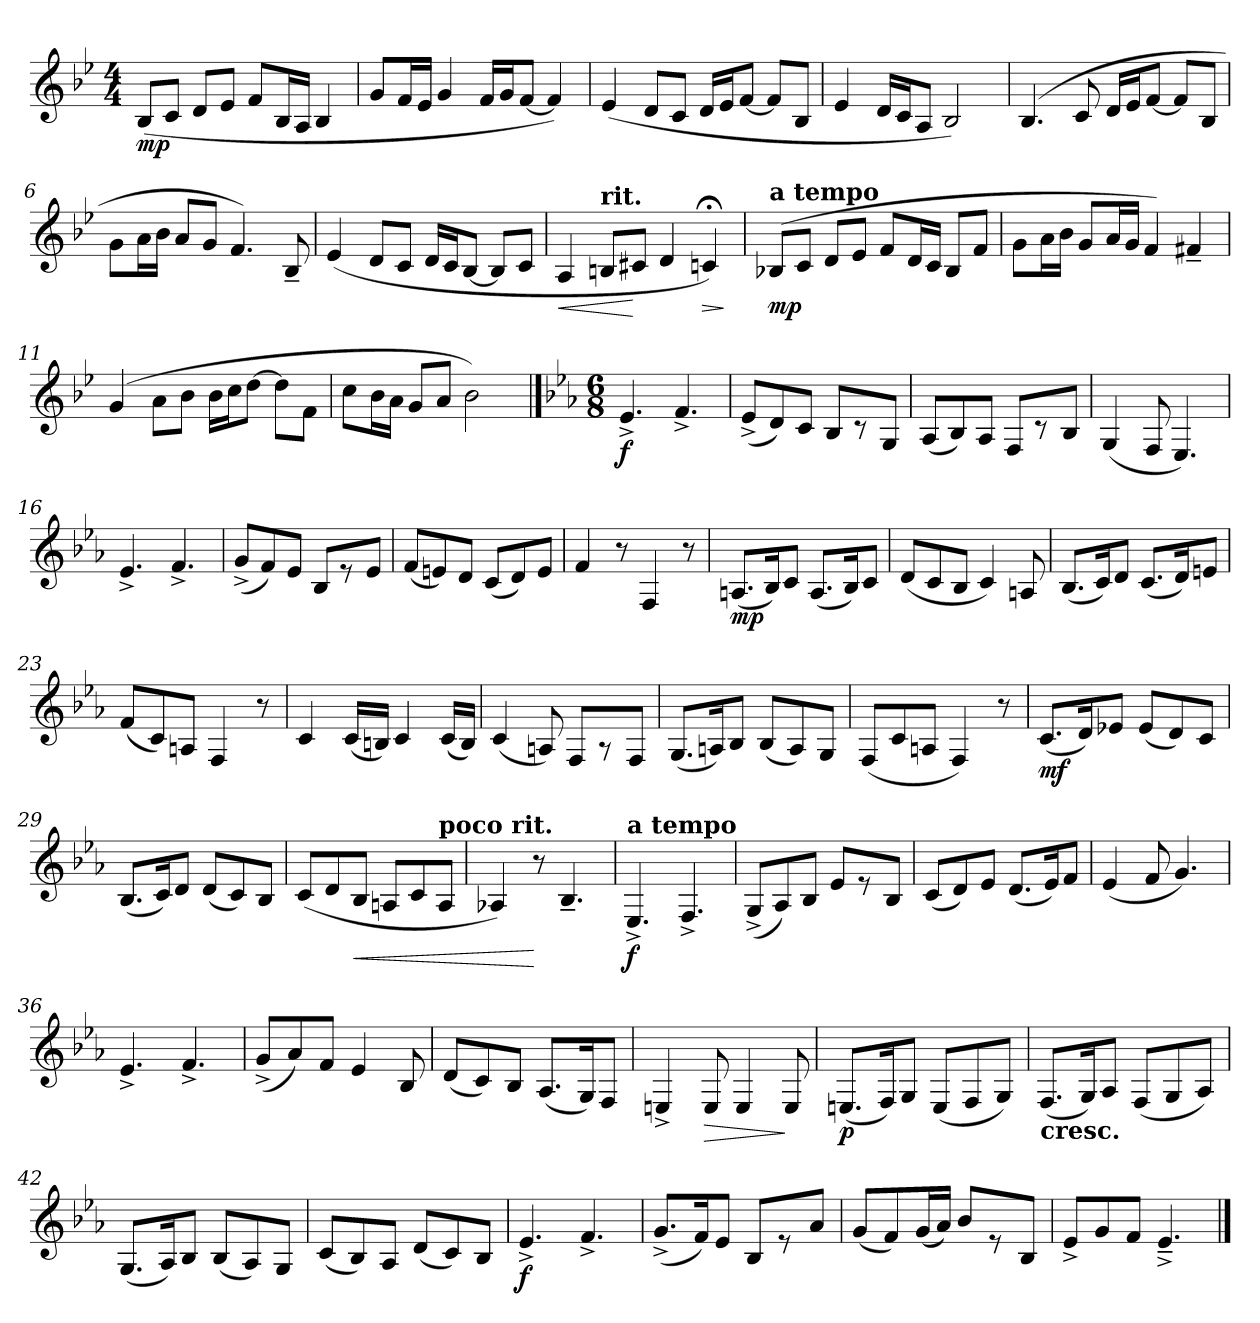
**kern	**dynam
*part1	*part1
*staff1	*staff1
*I'Cl	*
*clefG2	*
*ITrd8c14	*
*k[b-e-]	*
*B-:	*
*M4/4	*
=1	=1
!	!LO:DY:b
(<8BB-/L	mp
8C/J	.
8D/L	.
8E-/J	.
8F/L	.
16BB-/L	.
16AA/JJ	.
4BB-/	.
=2	=2
8G/L	.
16F/L	.
16E-/JJ	.
4G/	.
16F/LL	.
16G/J	.
[8F/J	.
4F/])	.
=3	=3
(<4E-/	.
8D/L	.
8C/J	.
16D/LL	.
16E-/J	.
[8F/J	.
8F/L]	.
8BB-/J	.
=4	=4
4E-/	.
16D/LL	.
16C/J	.
8AA/J	.
2BB-/)	.
!!LO:LB:g=z
=5	=5
(>4.BB-/	.
8C/	.
16D/LL	.
16E-/J	.
[8F/J	.
8F/L]	.
8BB-/J	.
=6	=6
8G\L	.
16A\L	.
16B-\JJ	.
8A/L	.
8G/J	.
4.F/)	.
8BB-~</	.
=7	=7
(<4E-/	.
8D/L	.
8C/J	.
16D/LL	.
16C/J	.
[8BB-/J	.
8BB-/L]	.
8C/J	.
=8	=8
!	!LO:HP:b
4AA/	<
!LO:TX:a:B:t=rit.	!
8BBn/L	.
8C#X/J	[
4D/	.
!	!LO:HP:b
4Cn;</)	>
.	]
!!LO:LB:g=z
=9	=9
!LO:TX:a:B:t=a tempo	!
!	!LO:DY:b
(>8BB-X/L	mp
8C/J	.
8D/L	.
8E-/J	.
8F/L	.
16D/L	.
16C/JJ	.
8BB-/L	.
8F/J	.
=10	=10
8G\L	.
16A\L	.
16B-\JJ	.
8G/L	.
16A/L	.
16G/JJ	.
4F/)	.
4F#X~</	.
=11	=11
(>4G/	.
8A\L	.
8B-\J	.
16B-\LL	.
16c\J	.
[8d\J	.
8d\L]	.
8F\J	.
=12	=12
8c\L	.
16B-\L	.
16A\JJ	.
8G/L	.
8A/J	.
2B-\)	.
!!LO:LB:g=z
==12X1	==12X1
*k[b-e-a-]	*
*E-:	*
*M6/8	*
!	!LO:DY:b
4.E-^</	f
4.F^</	.
=13	=13
(<8E-^</L	.
8D/)	.
8C/J	.
8BB-/L	.
8r	.
8GG/J	.
=14	=14
(<8AA-/L	.
8BB-/)	.
8AA-/J	.
8FF/L	.
8r	.
8BB-/J	.
=15	=15
(<4GG/	.
8FF/	.
4.EE-/)	.
=16	=16
4.E-^</	.
4.F^</	.
=17	=17
(<8G^</L	.
8F/)	.
8E-/J	.
8BB-/L	.
8r	.
8E-/J	.
!!LO:LB:g=z
=18	=18
(<8F/L	.
8En/)	.
8D/J	.
(<8C/L	.
8D/)	.
8E/J	.
=19	=19
4F/	.
8r	.
4FF/	.
8r	.
=20	=20
!	!LO:DY:b
(<8.AAn/L	mp
16BB-/k)	.
8C/J	.
(<8.AA/L	.
16BB-/k)	.
8C/J	.
=21	=21
(<8D/L	.
8C/	.
8BB-/J	.
4C/)	.
8AAn/	.
=22	=22
(<8.BB-/L	.
16C/k)	.
8D/J	.
(<8.C/L	.
16D/k)	.
8En/J	.
=23	=23
(<8F/L	.
8C/)	.
8AAn/J	.
4FF/	.
8r	.
!!LO:LB:g=z
=24	=24
4C/	.
(<16C/LL	.
16BBn/JJ)	.
4C/	.
(<16C/LL	.
16BB/JJ)	.
=25	=25
(<4C/	.
8AAn/)	.
8FF/L	.
8r	.
8FF/J	.
=26	=26
(<8.GG/L	.
16AAn/k)	.
8BB-/J	.
(<8BB-/L	.
8AA/)	.
8GG/J	.
=27	=27
(<8FF/L	.
8C/	.
8AAn/J	.
4FF/)	.
8r	.
=28	=28
!	!LO:DY:b
(<8.C/L	mf
16D/k)	.
8E-X/J	.
(<8E-/L	.
8D/)	.
8C/J	.
=29	=29
(<8.BB-/L	.
16C/k)	.
8D/J	.
(<8D/L	.
8C/)	.
8BB-/J	.
!!LO:LB:g=z
=30	=30
(<8C/L	.
8D/	.
!	!LO:HP:b
8BB-/J	<
8AAn/L	.
8C/	.
!LO:TX:a:B:t=poco rit.	!
8AA/J	.
=31	=31
4AA-X/)	.
8r	[
4.BB-~</	.
=32	=32
!LO:TX:a:B:t=a tempo	!
!	!LO:DY:b
4.EE-^</	f
4.FF^</	.
=33	=33
(<8GG^</L	.
8AA-/)	.
8BB-/J	.
8E-/L	.
8r	.
8BB-/J	.
=34	=34
(<8C/L	.
8D/)	.
8E-/J	.
(<8.D/L	.
16E-/k)	.
8F/J	.
=35	=35
(<4E-/	.
8F/	.
4.G/)	.
!!LO:LB:g=z
=36	=36
4.E-^</	.
4.F^</	.
=37	=37
(<8G^</L	.
8A-/)	.
8F/J	.
4E-/	.
8BB-/	.
=38	=38
(<8D/L	.
8C/)	.
8BB-/J	.
(<8.AA-/L	.
16GG/k)	.
8FF/J	.
=39	=39
4EEn^</	.
!	!LO:HP:b
8EE/	>
4EE/	.
8EE/	]
=40	=40
!	!LO:DY:b
(<8.EEn/L	p
16FF/k)	.
8GG/J	.
(<8EE/L	.
8FF/	.
8GG/J)	.
=41	=41
!LO:TX:b:B:t=cresc.	!
(<8.FF/L	.
16GG/k)	.
8AA-/J	.
(<8FF/L	.
8GG/	.
8AA-/J)	.
!!LO:LB:g=z
=42	=42
(<8.GG/L	.
16AA-/k)	.
8BB-/J	.
(<8BB-/L	.
8AA-/)	.
8GG/J	.
=43	=43
(<8C/L	.
8BB-/)	.
8AA-/J	.
(<8D/L	.
8C/)	.
8BB-/J	.
=44	=44
!	!LO:DY:b
4.E-^</	f
4.F^</	.
=45	=45
(<8.G^</L	.
16F/k)	.
8E-/J	.
8BB-/L	.
8r	.
8A-/J	.
=46	=46
(<8G/L	.
8F/)	.
(<16G/L	.
16A-/JJ)	.
8B-/L	.
8r	.
8BB-/J	.
=47	=47
8E-^</L	.
8G/	.
8F/J	.
4.E-^<~</	.
==	==
*-	*-
